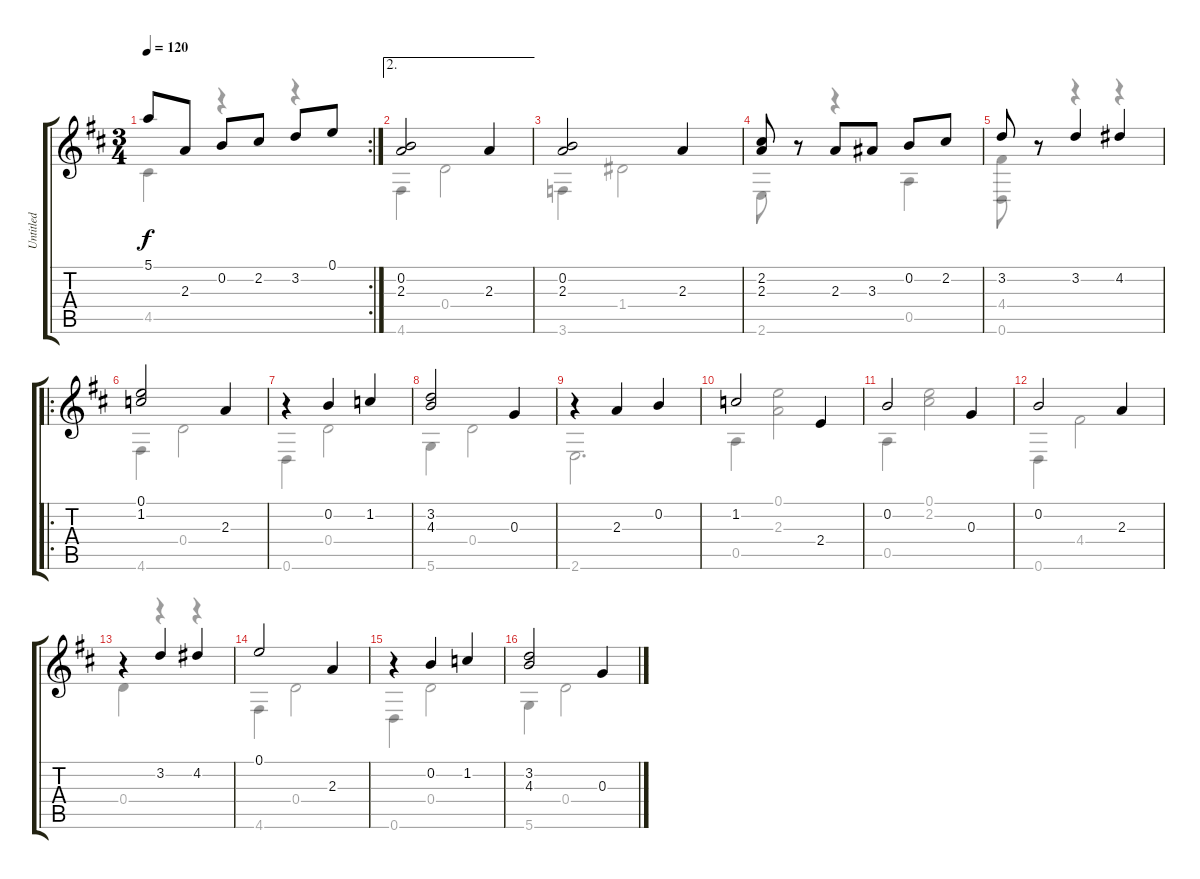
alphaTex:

\track ("Untitled" "Untitled") {instrument acousticguitarnylon}
\staff {score tabs}
\tuning (E4 B3 G3 D3 A2 D2) {hide}
\voice
\rc 2
\ts (3 4)
\tempo 120
\clef g2
\ks d
5.1.8{dy f} 2.3.8 0.2.8 2.2.8 3.2.8 0.1.8 |
\ae 2
(0.2 2.3).2 2.3.4 |
(0.2 2.3).2 2.3.4 |
(2.2 2.3).8 r.8 2.3.8 3.3.8 0.2.8 2.2.8 |
3.2.8 r.8 3.2.4 4.2.4 |
\ro
(0.1 1.2).2 2.3.4 |
r.4 0.2.4 1.2.4 |
(3.2 4.3).2 0.3.4 |
r.4 2.3.4 0.2.4 |
1.2.2 2.4.4 |
0.2.2 0.3.4 |
0.2.2 2.3.4 |
r.4 3.2.4 4.2.4 |
0.1.2 2.3.4 |
r.4 0.2.4 1.2.4 |
(3.2 4.3).2 0.3.4
\voice
\clef g2
\ottava regular
\simile none
\ks d
4.5.4{dy f} r.4 r.4 |
4.6.4 0.4.2 |
3.6.4 1.4.2 |
2.6.8 r.8 r.4 0.5.4 |
(4.4 0.6).8 r.8 r.4 r.4 |
4.6.4 0.4.2 |
0.6.4 0.4.2 |
5.6.4 0.4.2 |
2.6.2{d} |
0.5.4 (0.1 2.3).2 |
0.5.4 (0.1 2.2).2 |
0.6.4 4.4.2 |
0.4.4 r.4 r.4 |
4.6.4 0.4.2 |
0.6.4 0.4.2 |
5.6.4 0.4.2
